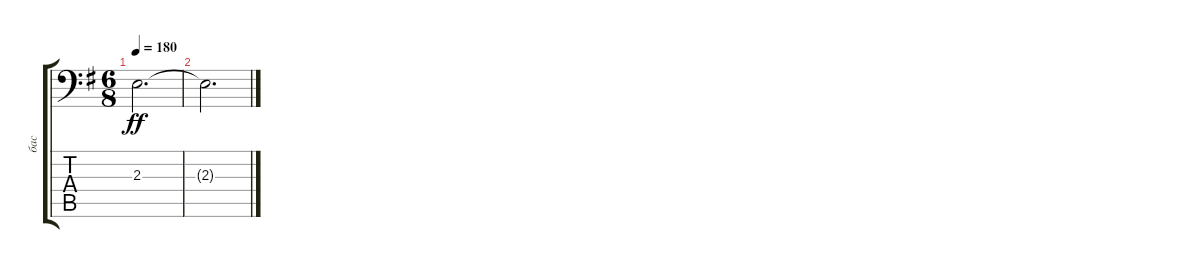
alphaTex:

\track ("бас" "бас") {instrument electricbasspick}
\staff {score tabs}
\tuning (C3 G2 D2 A1 E1 B0) {hide}
\ts (6 8)
\tempo 180
\clef f4
\ks eminor
2.3.2{d dy ff} |
2.3{t}.2{d}
